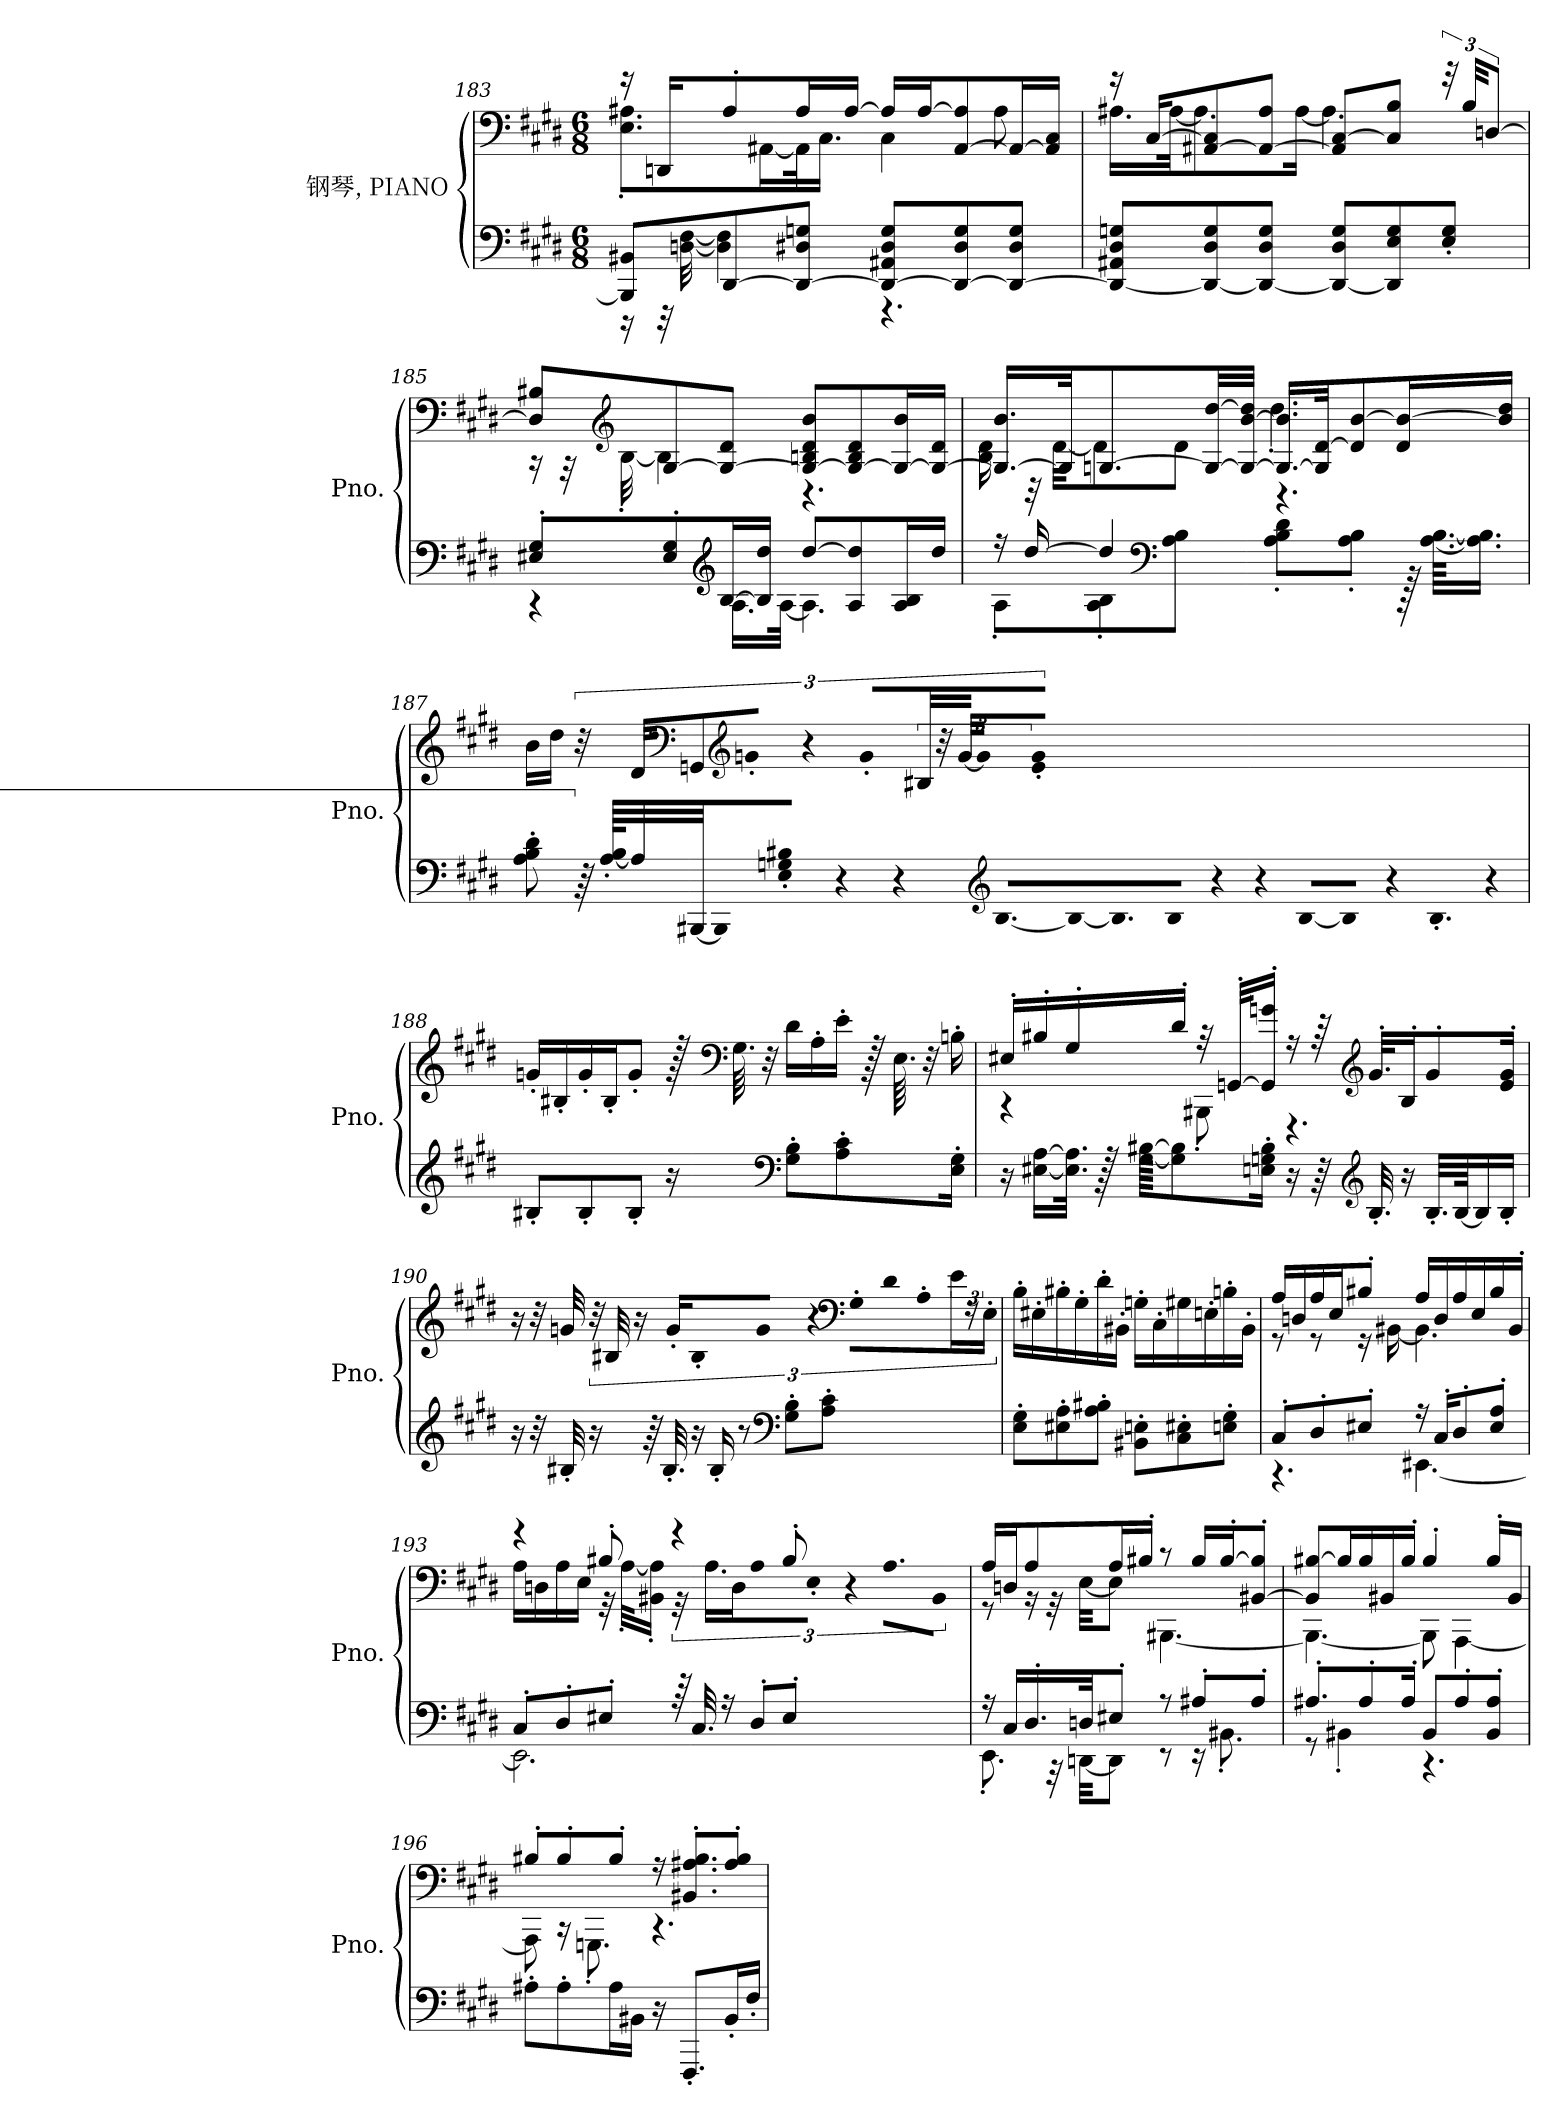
**kern	**kern
*part1	*part1
*staff2	*staff1
*I"钢琴, PIANO	*
*I'Pno.	*
*clefF4	*clefF4
*k[f#c#g#d#]	*k[f#c#g#d#]
*M6/8	*M6/8
=183	=183
*^	*^
8BBB#/] 8BB#X/L	16r	16r	8.E\' 8.A#X\'L
.	32r	16DDn/KL	.
.	[32Dn\ [32F#\	.	.
[8DD#/	4D\] 4F#\]	8A#'/	.
.	.	.	[16AA#X\L
8DD#/_ 8D#X/ 8Gn/J	.	16A#/L	32AA#\K]
.	.	.	16.C#\JJ
.	.	[16A#/JJ	.
8DD#/_ 8AA#X/ 8D#/ 8G/L	4.r	16A#/LL]	4C#\
.	.	[16A#/J	.
8DD#/_ 8D#/ 8G/	.	[8AA#/ 8A#/]	.
8DD#/_ 8D#/ 8G/J	.	16AA#/L_	8A#\
.	.	16AA#/] 16C#/JJ	.
*v	*v	*	*
!!LO:LB:g=z	!!
=184	=184	=184
8DD#/_ 8AA#X/ 8D#/ 8Gn/L	16r	16.A#X\LL
.	[16C#/KL	.
.	.	[32A#\JK
8DD#/_ 8D#/ 8G/	[8AA#X/ 8C#/]	8.A#\]
8DD#/_ 8D#/ 8G/J	8AA#/_ 8A#/J	.
.	.	[16A#\Jk
8DD#/_ 8D#/ 8G/L	8AA#/] [8C#/L	4.A#\]
8DD#/] 8E/ 8G/	8C#/] 8B/J	.
8E/' 8G/'J	48r	.
.	48B/KKL	.
.	[12Dn/J	.
=185	=185	=185
*^	*	*
8E#X/' 8G#/'L	4r	8D/] 8B#X/L	16r
.	.	.	32r
*	*	*clefG2	*
.	.	.	[32B#'\
8E#/' 8G#/'	.	[8G#/	4B#\]
*clefG2	*	*	*
[16B/L	16.A\LL	8G#/_ 8d#/J	.
16B/] 16dd#/JJ	.	.	.
.	[32A\JJk	.	.
[8dd#/L	4.A\]	8G#/_ 8Bn/ 8d#/ 8b/L	4.r
8A/ 8dd#/]	.	8G#/_ 8B/ 8d#/	.
16A/ 16B/L	.	16G#/_ 16b/L	.
16dd#/JJ	.	16G#/_ 16d#/JJ	.
!!LO:PB:g=z	!!
=186	=186	=186	=186
16r	8A'\L	16.G#/_ 16.b/LL	16B\ 16d#\
[16dd#/	.	.	32r
.	.	32G#/JK]	[32d#\KKL
4dd#/]	8A\' 8B\'	[8.Gn/	8d#\]
*clefF4	*	*	*
.	8A\ 8B\J	.	8d#\J
.	.	32G/_ [32dd#/LL	.
.	.	32G/_ [32b/ 32dd#/]JJJ	.
4.r	8A\' 8B\' 8d#\'L	16.G/_ 16.b/]LL	4.dd#'\
.	.	32G/] [32d#/JK	.
.	8A\' 8B\'J	8d#/] [8b/	.
.	128r	16d#/ 16b/_L	.
.	[64.A\ [64.B\KKLL	.	.
.	16.A\] 16.B\]JJ	.	.
.	.	16b/] 16dd#/JJ	.
*v	*v	*	*
*	*v	*v
!!LO:LB:g=z
=187	=187
8A\' 8B\' 8d#\'	16b\LL
.	16dd#\JJ
96r	48r
[96A/' 96B/'KLLL	.
48A/]	48d#/KKL
*	*clefF4
[48BBB#X/J	12GGn/
16BBB#/J]	.
*	*clefG2
8E/' 8Gn/' 8B#X/'J	8gn'/J
16r	16r
128r	16g'/LL
*clefG2	*
[64.B#/KLLL	.
32B#/_	.
32.B#/]	48B#X/JJk
.	48r
.	[48g/KLL
64B#/JJJk	.
64r	16g/J]
128r	.
[128B#/KKLLL	.
32B#/JJJ]	.
64r	8e/' 8g/'J
32.B#'/	.
16r	.
!!LO:LB:g=z
=188	=188
8B#X'/L	16gn'/LL
.	16B#X'/
8B#'/	16g'/
.	16B#'/J
8B#'/J	8g'/J
16r	128r
*	*clefF4
.	64.G#\
.	32r
*clefF4	*
8G#\' 8B#\'L	16d#\LL
.	16A'\
8A\' 8c#\'	16e'\JJ
.	128r
.	64.E\
.	32r
16E\' 16G#\'Jk	16Bn'\
!!LO:LB:g=z
=189	=189
*	*^
16r	16E#X'/LL	4r
[16E#X\ [16A\LL	16B#X'/	.
32.E#\] 32.A\]JJk	16G#'/	.
128r	.	.
[128G#\ [128B#X\KKKKL	.	.
8G#\] 8B#\]	16d#'/JJ	.
.	32r	8BBB#X'\
.	[32GGn'/KLL	.
16En\' 16Gn\' 16B#\'Jk	16GG/]' 16gn/'JJ	.
16r	16r	4.r
64r	64r	.
*clefG2	*clefG2	*
32.B#'/	32.g'/KLL	.
16r	16B#'/J	.
32.B#'/LLL	8g'/	.
[64B#/JK	.	.
16B#/]	.	.
16B#'/JJ	16e/' 16g/'Jk	.
*	*v	*v
!!LO:LB:g=z
=190	=190
16r	16r
32r	32r
32B#X'/	32gn/
16r	48r
.	48B#X/
.	24r
64r	.
32.B#'/	.
.	24g'/LL
16r	16B#'/
16B#'/	16g/JJ
8r	16r
*	*clefF4
.	16G#'\LL
*clefF4	*
8G#\' 8B#\'L	16d#\
.	16A'\
8A\' 8c#\'J	24e\JJ
.	24r
.	24E'\
=191	=191
8E\' 8G#\'L	16B'\LL
.	16E#X'\
8E#X\' 8A\'	16B#X'\
.	16G#'\
8A\' 8B#X\'J	16d#'\
.	16BB#X'\JJ
8BB#X\' 8En\'L	16Gn'\LL
.	16C#'\
8C#\' 8E#X\'	16G#X\
.	16En'\
8En\' 8G#\'J	16Bn'\
.	16BB#'\JJ
!!LO:LB:g=z
=192	=192
*^	*^
8C#'/L	4.r	16A/LL	8r
.	.	16Dn/	.
8D#'/	.	16A/	8r
.	.	16E/J	.
8E#X'/J	.	8B#X'/J	16r
.	.	.	[16BB#X\
16r	[4.EE#X\	16A/LL	4.BB#\]
16C#'/KL	.	16D/	.
8D#'/	.	16A/	.
.	.	16E/	.
8E#/' 8A/'J	.	16B#/	.
.	.	16BB#'/JJ	.
=193	=193	=193	=193
8C#'/L	2.EE#\]	4r	16A\LL
.	.	.	16Dn\
8D#'/	.	.	16A\
.	.	.	16E\JJ
8E#X'/J	.	8B#X'/	32r
.	.	.	[32A'\KLL
.	.	.	16BB#X\' 16A\]'JJ
64r	.	4r	48r
32.C#/	.	.	.
.	.	.	24.A\LL
16r	.	.	.
.	.	.	24D\
8D#'/L	.	.	16A\
.	.	.	16E'\JJ
8E#'/J	.	8B#'/	64r
.	.	.	32.A\KLL
.	.	.	16BB#\JJ
!!LO:PB:g=z	!!
=194	=194	=194	=194
16r	8.EE'\	16A/LL	8r
16C#/LL	.	16Dn/J	.
16.D#'/	.	8A/	16r
.	32r	.	32r
32Dn/JK	[32DDn\KKL	.	[32E\KKL
8E#X'/J	8DD\J]	16A/L	8E\J]
.	.	16B#X'/JJ	.
8r	8r	8r	[4.BBB#X\
8A#X'/L	16r	16B#/LL	.
.	8.BB#X'\	[16B#'/J	.
8A#'/J	.	[8BB#X/' 8B#/]'J	.
=195	=195	=195	=195
8.A#X'/L	8r	8BB#/] [8B#X/L	4.BBB#\_
.	4BB#X'\	16B#/L]	.
8A#'/	.	16B#/	.
.	.	16BB#X/	.
16A#'/Jk	.	16B#'/JJ	.
8BB#/L	4.r	4B#'/	8BBB#\]
8A#'/	.	.	[4AAA\
8BB#/' 8A#/'J	.	16B#'/LL	.
.	.	16BB#/JJ	.
*v	*v	*	*
!!LO:LB:g=z	!!
=196	=196	=196
8A#X'\L	8B#X'/L	8AAA\]
8A#'\	8B#'/	16r
.	.	8.GGGn'\
16A#\L	8B#'/J	.
16BB#X\JJ	.	.
16r	16r	4.r
8.FFF#'/L	8.BB#X/' 8.A#X/' 8.B#/'L	.
16BB#'/L	8A#/' 8B#/'J	.
16F#'/JJ	.	.
*	*v	*v
=	=
*-	*-
